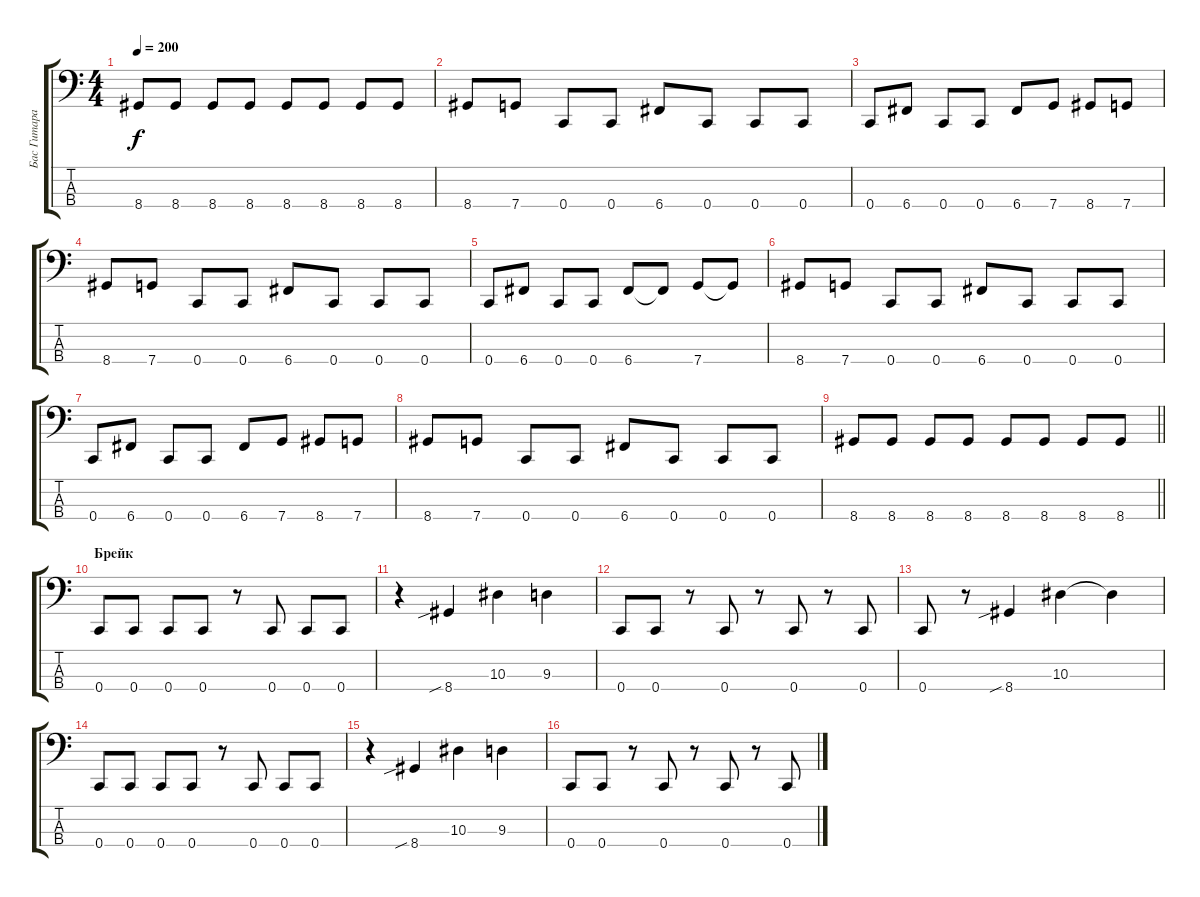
\track ("Бас Гитара" "Бас Гитара") {instrument electricbasspick}
\staff {score tabs}
\tuning (Eb2 Bb1 F1 C1) {hide}
\ts (4 4)
\tempo 200
\clef f4
\ks c
8.4.8{dy f} 8.4.8 8.4.8 8.4.8 8.4.8 8.4.8 8.4.8 8.4.8 |
8.4.8 7.4.8 0.4.8 0.4.8 6.4.8 0.4.8 0.4.8 0.4.8 |
0.4.8 6.4.8 0.4.8 0.4.8 6.4.8 7.4.8 8.4.8 7.4.8 |
8.4.8 7.4.8 0.4.8 0.4.8 6.4.8 0.4.8 0.4.8 0.4.8 |
0.4.8 6.4.8 0.4.8 0.4.8 6.4.8 6.4{t}.8 7.4.8 7.4{t}.8 |
8.4.8 7.4.8 0.4.8 0.4.8 6.4.8 0.4.8 0.4.8 0.4.8 |
0.4.8 6.4.8 0.4.8 0.4.8 6.4.8 7.4.8 8.4.8 7.4.8 |
8.4.8 7.4.8 0.4.8 0.4.8 6.4.8 0.4.8 0.4.8 0.4.8 |
\barLineRight lightlight
8.4.8 8.4.8 8.4.8 8.4.8 8.4.8 8.4.8 8.4.8 8.4.8 |
\section ("" "Брейк")
0.4.8 0.4.8 0.4.8 0.4.8 r.8 0.4.8 0.4.8 0.4.8 |
r.4 8.4{sib}.4 10.3.4 9.3.4 |
0.4.8 0.4.8 r.8 0.4.8 r.8 0.4.8 r.8 0.4.8 |
0.4.8 r.8 8.4{sib}.4 10.3.4 10.3{t}.4 |
0.4.8 0.4.8 0.4.8 0.4.8 r.8 0.4.8 0.4.8 0.4.8 |
r.4 8.4{sib}.4 10.3.4 9.3.4 |
0.4.8 0.4.8 r.8 0.4.8 r.8 0.4.8 r.8 0.4.8
